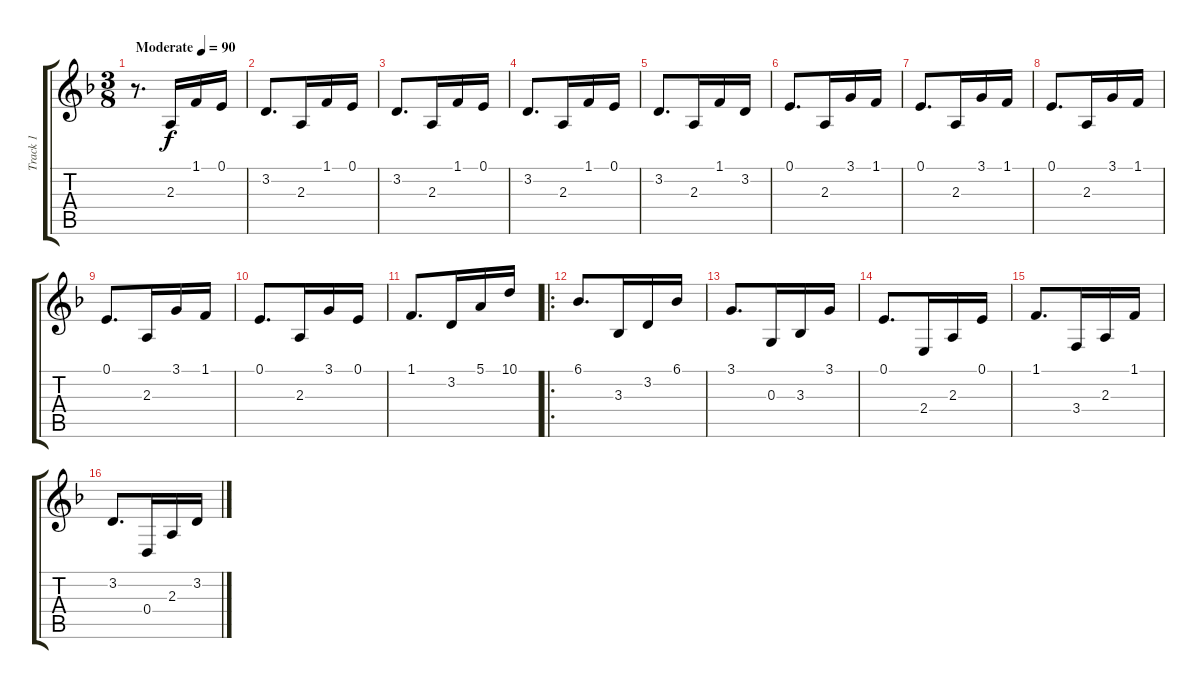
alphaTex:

\track ("Track 1" "Track 1") {instrument brightacousticpiano}
\staff {score tabs}
\tuning (E4 B3 G3 D3 A2 E2) {hide}
\ts (3 8)
\tempo (90 "Moderate")
\clef g2
\ks f
r.8{d dy f instrument brightacousticpiano} 2.3.16 1.1.16 0.1.16 |
3.2.8{d} 2.3.16 1.1.16 0.1.16 |
3.2.8{d} 2.3.16 1.1.16 0.1.16 |
3.2.8{d} 2.3.16 1.1.16 0.1.16 |
3.2.8{d} 2.3.16 1.1.16 3.2.16 |
0.1.8{d} 2.3.16 3.1.16 1.1.16 |
0.1.8{d} 2.3.16 3.1.16 1.1.16 |
0.1.8{d} 2.3.16 3.1.16 1.1.16 |
0.1.8{d} 2.3.16 3.1.16 1.1.16 |
0.1.8{d} 2.3.16 3.1.16 0.1.16 |
1.1.8{d} 3.2.16 5.1.16 10.1.16 |
\ro
6.1.8{d} 3.3.16 3.2.16 6.1.16 |
3.1.8{d} 0.3.16 3.3.16 3.1.16 |
0.1.8{d} 2.4.16 2.3.16 0.1.16 |
1.1.8{d} 3.4.16 2.3.16 1.1.16 |
3.2.8{d} 0.4.16 2.3.16 3.2.16
